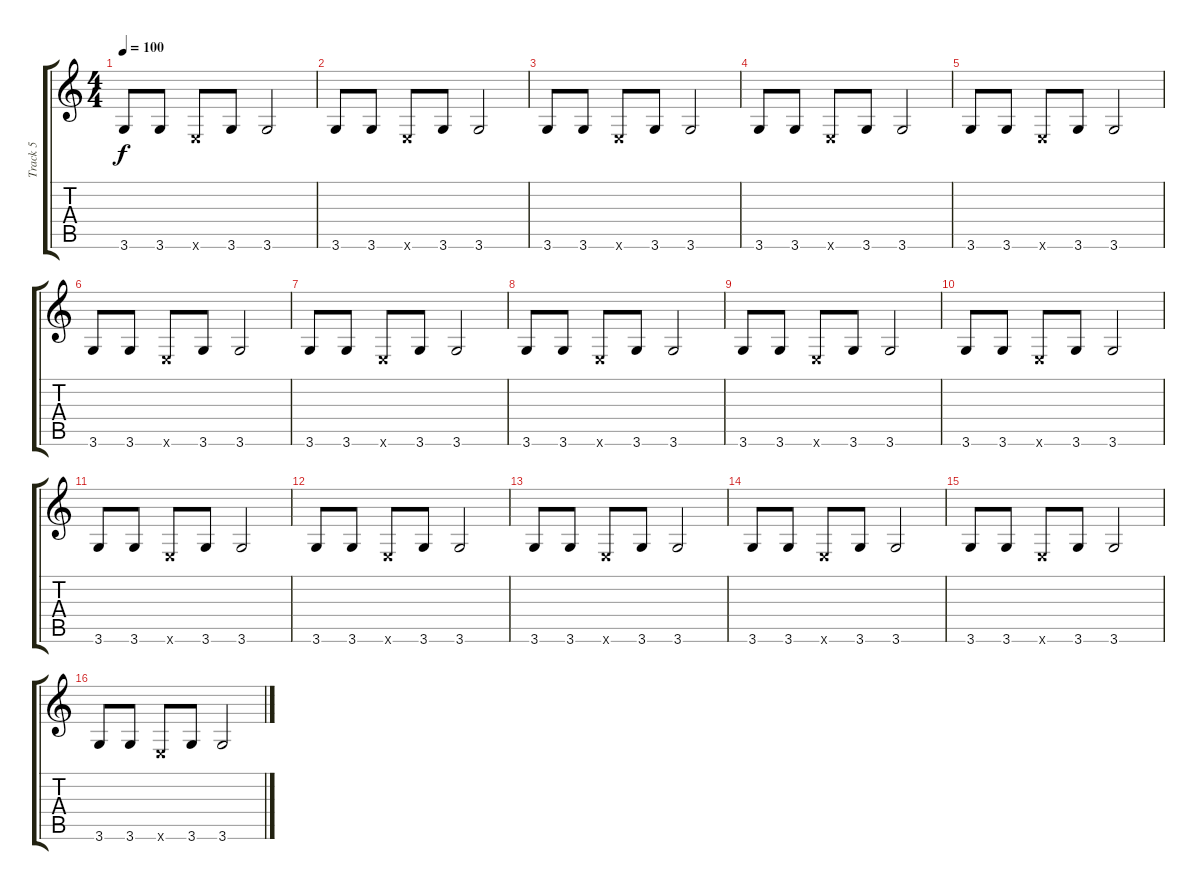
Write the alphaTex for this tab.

\track ("Track 5" "Track 5") {instrument acousticbass}
\staff {score tabs}
\tuning (E4 B3 G3 D3 A2 E2) {hide}
\ts (4 4)
\tempo 100
\clef g2
\ks c
3.6.8{dy f} 3.6.8 0.6{x}.8 3.6.8 3.6.2 |
3.6.8 3.6.8 0.6{x}.8 3.6.8 3.6.2 |
3.6.8 3.6.8 0.6{x}.8 3.6.8 3.6.2 |
3.6.8 3.6.8 0.6{x}.8 3.6.8 3.6.2 |
3.6.8 3.6.8 0.6{x}.8 3.6.8 3.6.2 |
3.6.8 3.6.8 0.6{x}.8 3.6.8 3.6.2 |
3.6.8 3.6.8 0.6{x}.8 3.6.8 3.6.2 |
3.6.8 3.6.8 0.6{x}.8 3.6.8 3.6.2 |
3.6.8 3.6.8 0.6{x}.8 3.6.8 3.6.2 |
3.6.8 3.6.8 0.6{x}.8 3.6.8 3.6.2 |
3.6.8 3.6.8 0.6{x}.8 3.6.8 3.6.2 |
3.6.8 3.6.8 0.6{x}.8 3.6.8 3.6.2 |
3.6.8 3.6.8 0.6{x}.8 3.6.8 3.6.2 |
3.6.8 3.6.8 0.6{x}.8 3.6.8 3.6.2 |
3.6.8 3.6.8 0.6{x}.8 3.6.8 3.6.2 |
3.6.8 3.6.8 0.6{x}.8 3.6.8 3.6.2
